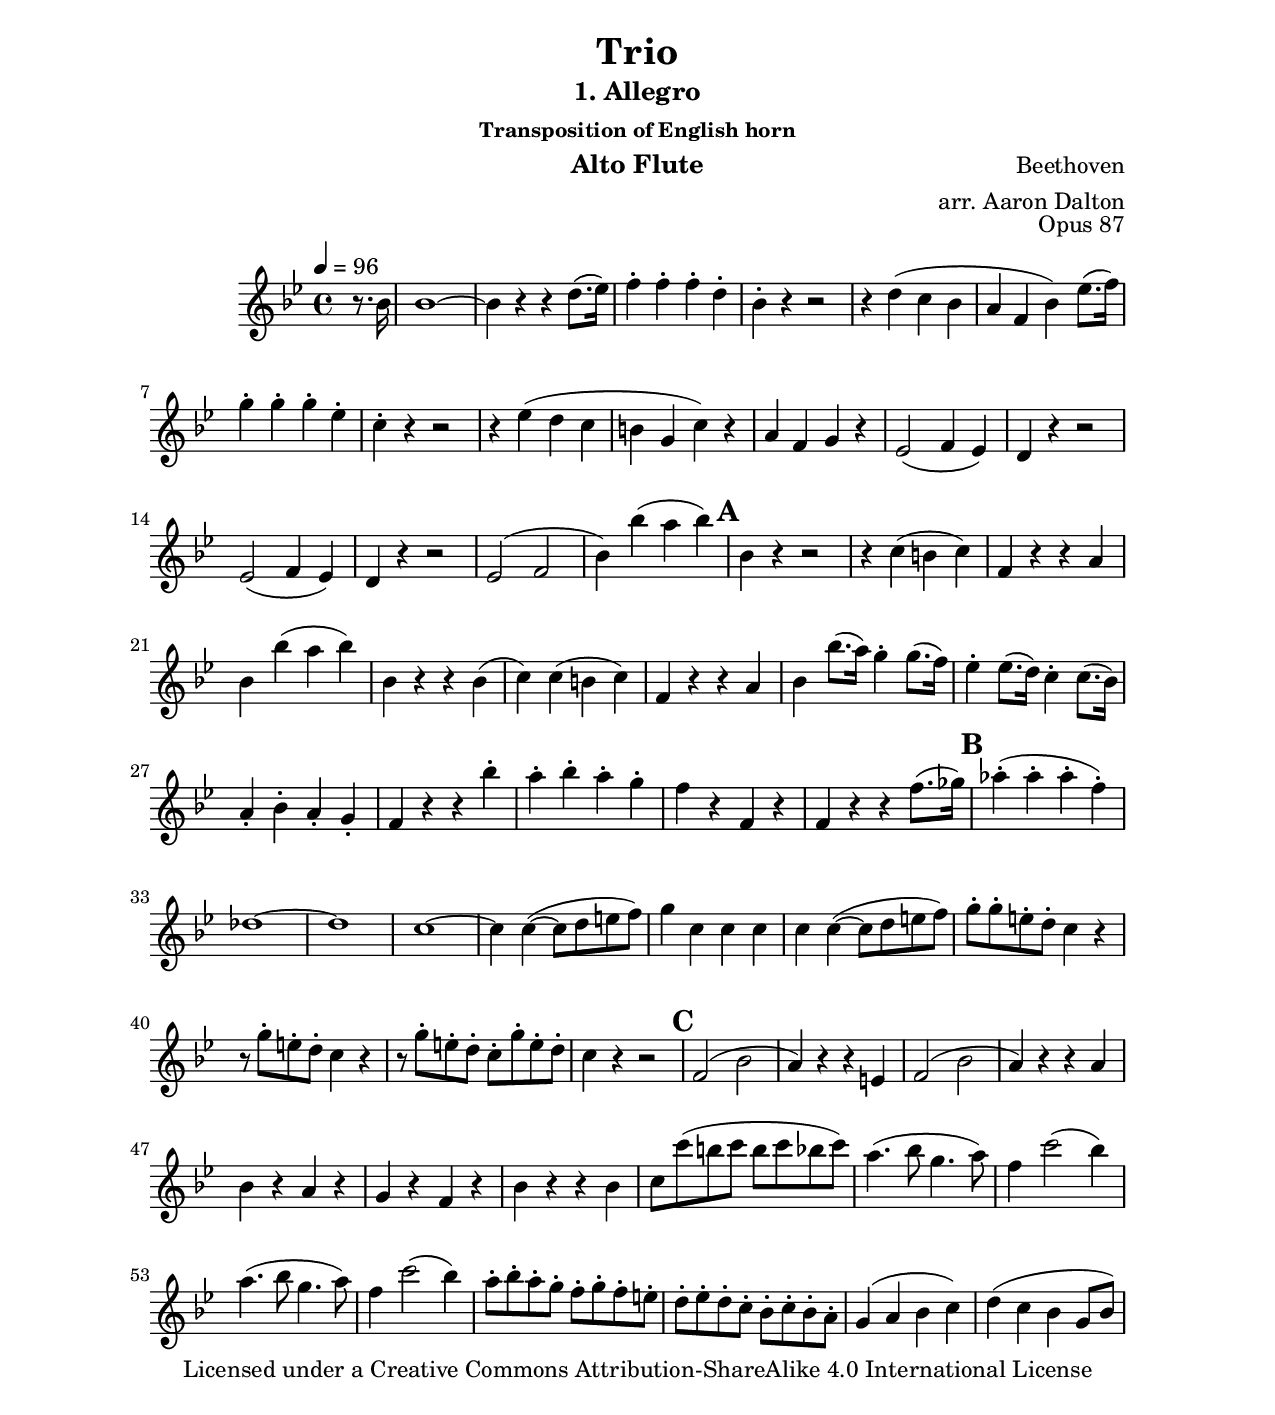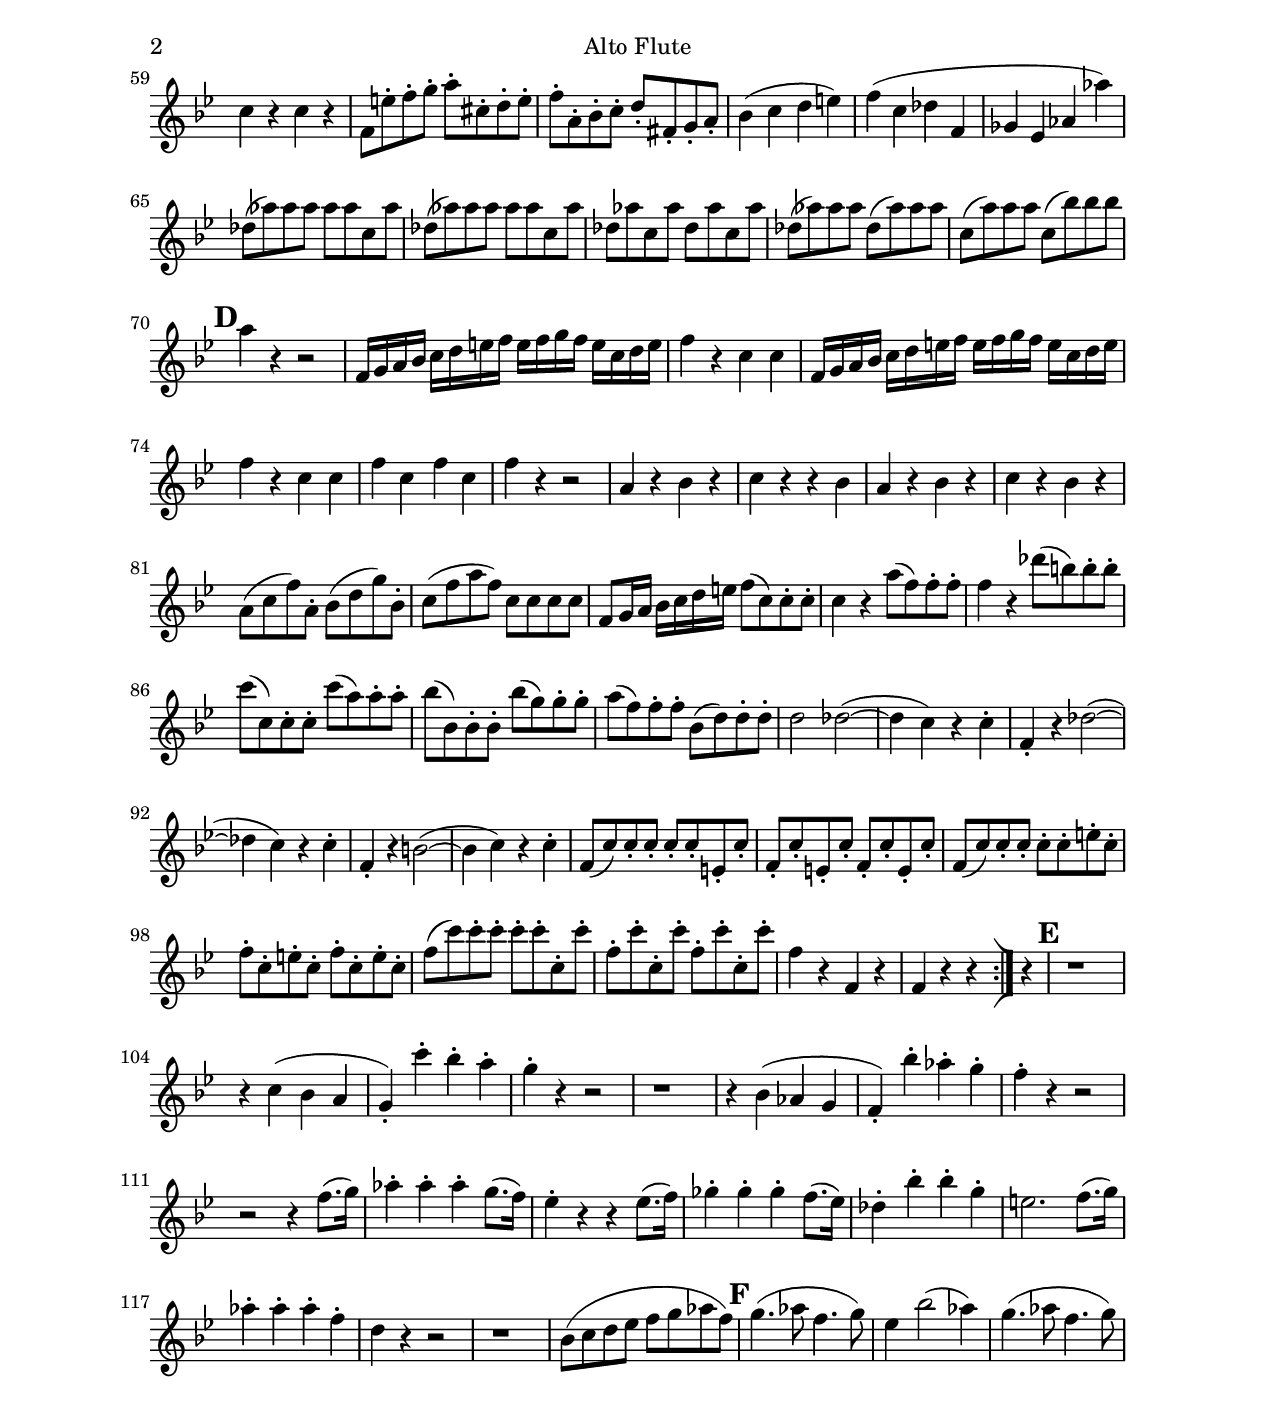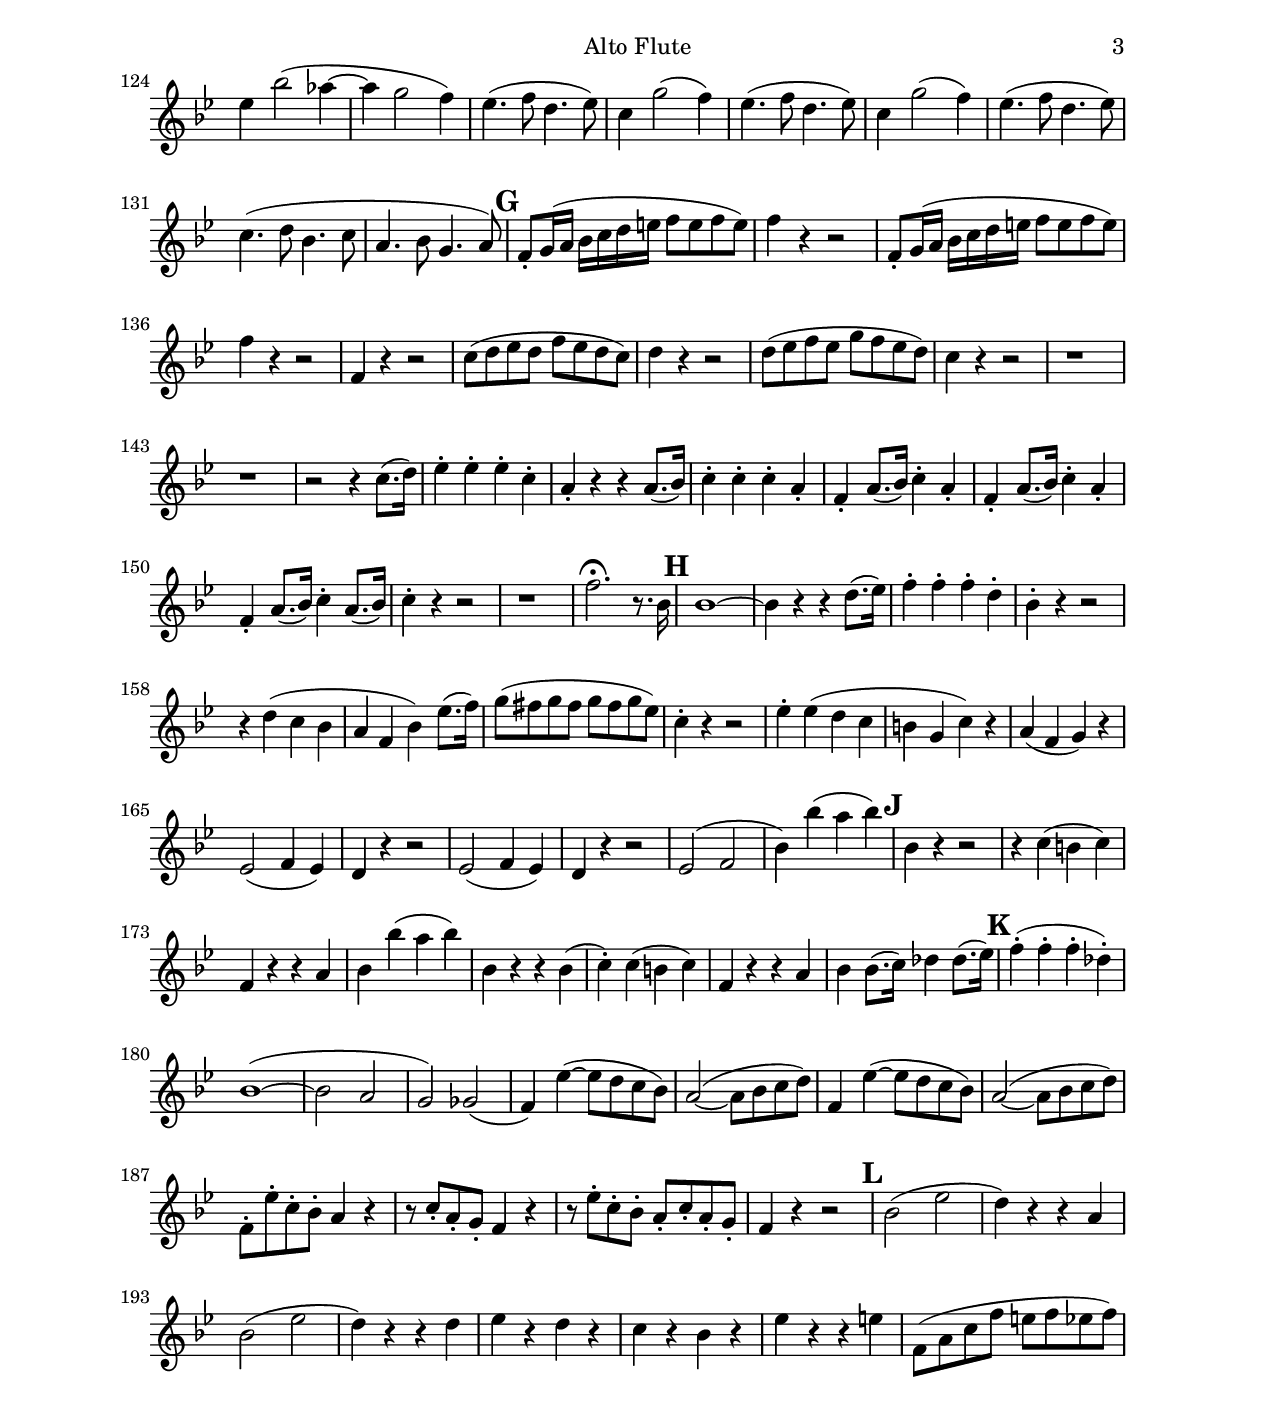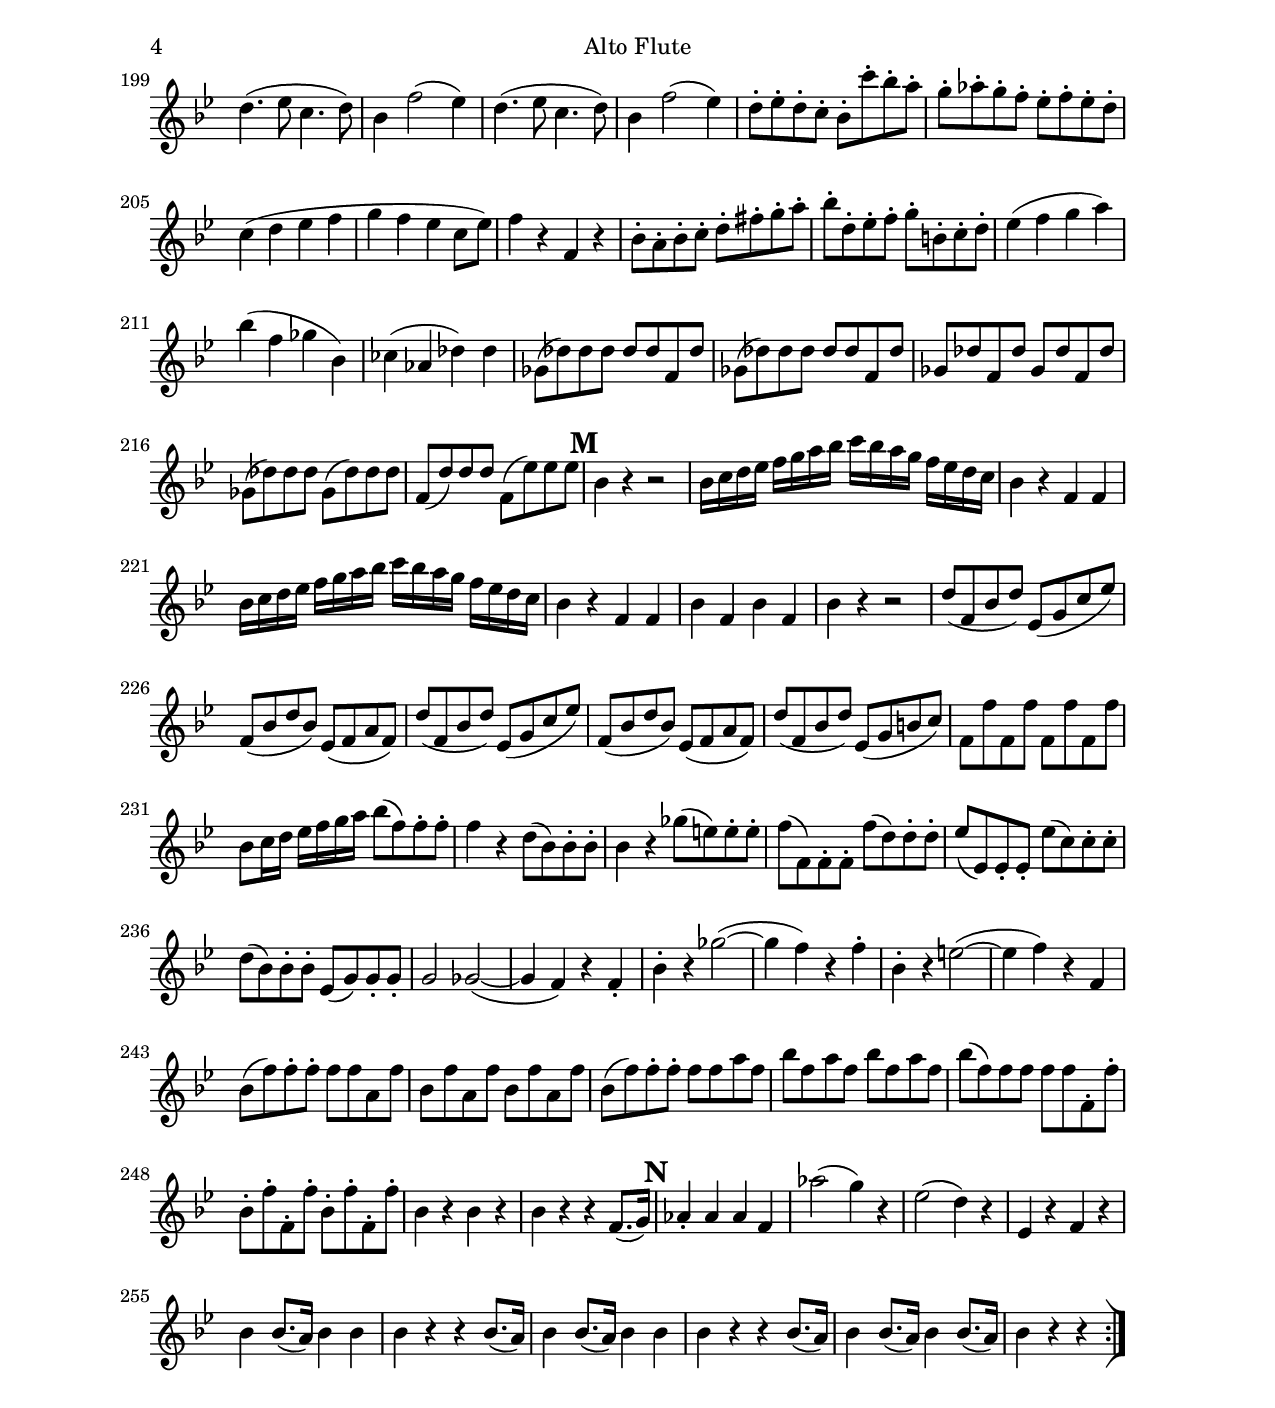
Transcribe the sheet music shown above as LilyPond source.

\version "2.20.0"

fourNotes = \relative c'' {
    \time 4/4
    \key g \major
    \tempo 4 = 96
    \clef "treble"

    \set Score.markFormatter = #format-mark-box-alphabet

    % Bars 1-6
    \partial 4 r8. g16 |
    g1~ |
    g4 r r b8.( c16) |
    d4-. d-. d-. b-. |
    g4-. r r2 |
    r4 b( a g |
    fis d g) c8.( d16) |

    % Bars 7-15
    e4-. e-. e-. c-. |
    a4-. r r2 |
    r4 c( b a |
    gis e a) r|
    fis d e r |
    c2( d4 c) |
    b4 r r2 |
    c2( d4 c) |
    b4 r r2 |

    % Bars 16-23
    c2( d |
    g4) g'( fis g) \mark \default | 
    g, r r2 |
    r4 a( gis a) |
    d, r r fis |
    g g'( fis g) |
    g, r r g( |
    a) a( gis a) |

    % Bars 24-30
    d,4 r r fis |
    g g'8.( fis16) e4-. e8.( d16) |
    c4-. c8.( b16) a4-. a8.( g16) |
    fis4-. g-. fis-. e-. |
    d4 r r g'-. |
    fis-. g-. fis-. e-. |
    d r d, r |

    % Bars 31-37
    d4 r r d'8.( ees16) \mark \default |
    f4-.( f-. f-. d-.) |
    bes1~ |
    bes1 |
    a1~ |
    a4 a4~( a8 b cis d) |
    e4 a, a a |

    % Bars 28-42
    a4 a4~( a8 b cis d) |
    e8-. e-. cis-. b-. a4 r |
    r8 e'-. cis-. b-. a4 r |
    r8 e'-. cis-. b-. a-. e'-. cis-. b-. |
    a4 r r2 \mark \default |

    % Bars 43-50
    d,2( g |
    fis4) r r cis |
    d2( g |
    fis4) r r fis |
    g r fis r | 
    e r d r |
    g r r g |
    a8 a'( gis a gis a g a) |

    % Bars 51-55
    fis4.( g8 e4. fis8) |
    d4 a'2( g4) |
    fis4.( g8 e4. fis8) |
    d4 a'2( g4) |
    fis8-. g-. fis-. e-. d-. e-. d-. cis-. |

    % Bars 56-60
    b8-. c-. b-. a-. g-. a-. g-. fis-. |
    e4( fis g a) |
    b4( a g e8 g) |
    a4 r a r |
    d,8 cis'-. d-. e-. fis-. ais,-. b-. cis-. |

    % Bars 61-65
    d8-. fis,-. g-. a-. b-. dis,-. e-. fis-. |
    g4( a b cis) |
    d4( a bes d, |
    ees c f f') |
    bes,8( f') f f f f a, f' |

    % Bars 66-69
    bes,8( f') f f f f a, f' |
    bes, f' a, f' bes, f' a, f' |
    bes,( f') f f bes,( f') f f |
    a,( fis') fis fis a,( g') g g \mark \default |

    % Bars 70-72
    fis4 r r2 |
    d,16 e fis g a b cis d cis d e d cis a b cis |
    d4 r a a |

    % Bars 73-76
    d,16 e fis g a b cis d cis d e d cis a b cis | 
    d4 r a a |
    d a d a |
    d r r2 |

    % Bars 77-82
    fis,4 r g r |
    a r r g |
    fis r g r |
    a r g r |
    fis8( a d) fis,-. g( b e) g,-. |
    a( d fis d) a a a a |

    % Bars 83-86
    d,8 e16 fis g a b cis d8( a) a-. a-. |
    a4 r fis'8( d) d-. d-. |
    d4 r bes'8( gis) gis-. gis-. |
    a( a,) a-. a-. a'( fis) fis-. fis-.|

    % Bars 87-91
    g8( g,) g-. g-. g'( e) e-. e-. |
    fis( d) d-. d-. g,( b) b-. b-. |
    b2 bes2~( |
    bes4 a) r a-. |
    d,-. r4 bes'2~( |

    % Bars 92-97
    bes4 a) r4 a-. |
    d,-. r gis2~( |
    gis4 a) r a-. |
    d,8( a') a-. a-. a-. a-. cis,-. a'-. |
    d,-. a'-. cis,-. a'-. d,-. a'-. cis,-. a'-. |
    d,( a') a-. a-. a-. a-. cis-. a-. |

    % Bars 98-102
    d8-. a-. cis-. a-. d-. a-. cis-. a-. |
    d( a') a-. a-. a-. a-. a,-. a'-. |
    d,-. a'-. a,-. a'-. d,-. a'-. a,-. a'-. |
    d,4 r d, r |
    d r r \bar ":|]"

    % Bars 102-110
    \partial 4 r4 | \mark \default 
    r1 | 
    r4 a'( g fis |
    e-.) a'-. g-. fis-. |
    e-. r4 r2 |
    r1 |
    r4 g,( f e |
    d-.) g'-. f-. e-. |
    d-. r r2 |

    % Bars 111-116
    r2 r4 d8.( e16) |
    f4-. f-. f-. e8.( d16) |
    c4-. r r c8.( d16) |
    ees4-. ees-. ees-. d8.( c16) |
    bes4-. g'-. g-. e-. |
    cis2. d8.( e16) |

    % Bars 117-123
    f4-. f-. f-. d-. |
    b4 r r2 |
    r1 |
    g8( a b c d e f d) | \mark \default 
    e4.( f8 d4. e8) |
    c4 g'2( f4) |
    e4.( f8 d4. e8) |

    % Bars 124-129
    c4 g'2( f4~ |
    f4 e2 d4) |
    c4.( d8 b4. c8) |
    a4 e'2( d4) |
    c4.( d8 b4. c8) |
    a4 e'2( d4) |

    % Bars 130-134
    c4.( d8 b4. c8) |
    a4.( b8 g4. a8 |
    fis4. g8 e4. fis8) | \mark \default 
    d8-. e16( fis g a b cis d8 cis d cis) |
    d4 r r2 |

    % Bars 135-140
    d,8-. e16( fis g a b cis d8 cis d cis) |
    d4 r r2 |
    d,4 r r2 |
    a'8( b c b d c b a) | 
    b4 r r2 |
    b8( c d c e d c b) |

    % Bars 141-148
    a4 r r2 |
    r1 | r1 |
    r2 r4 a8.( b16) |
    c4-. c-. c-. a-. |
    fis-. r r fis8.( g16) |
    a4-. a-. a-. fis-. |
    d-. fis8.( g16) a4-. fis-. |

    % Bars 149-155
    d4-. fis8.( g16) a4-. fis-. |
    d4-. fis8.( g16) a4-. fis8.( g16) |
    a4-. r r2 |
    r1 |
    d2.\fermata r8. g,16 | \mark \default 
    g1~ |
    g4 r r b8.( c16) |

    % Bars 156-162
    d4-. d-. d-. b-. |
    g-. r r2 |
    r4 b( a g |
    fis d g) c8.( d16) |
    e8( dis e dis e dis e c) |
    a4-. r r2 |
    c4-. c( b a |

    % Bars 163-171
    gis e a) r4 |
    fis( d e) r |
    c2( d4 c) |
    b4 r r2 |
    c2( d4 c) |
    b4 r r2 |
    c2( d |
    g4) g'(fis g) | \mark \default 
    g,4 r r2 |

    % Bars 172-178
    r4 a( gis a) |
    d,4 r r fis |
    g4 g'( fis g) |
    g, r r g( |
    a-.) a( gis a) |
    d,4 r r fis |
    g4 g8.( a16) bes4 bes8.( c16) | \mark \default 

    % Bars 179-185
    d4-.( d-. d-. bes-.) |
    g1~( |
    g2 fis |
    e) ees2( |
    d4) c'4~( c8 b a g) |
    fis2~( fis8 g a b) |
    d,4 c'4~( c8 b a g) |

    % Bars 186-192
    fis2~( fis8 g a b) |
    d,8-. c'-. a-. g-. fis4 r |
    r8 a-. fis-. e-. d4 r |
    r8 c'-. a-. g-. fis-. a-. fis-. e-. |
    d4 r r2 | \mark \default 
    g2( c |
    b4) r r fis |

    % Bars 193-199
    g2( c |
    b4) r r b |
    c r b r |
    a r g r |
    c r r cis |
    d,8( fis a d cis d c d) |
    b4.( c8 a4. b8) |

    % Bars 200-204
    g4 d'2( c4) |
    b4.( c8 a4. b8) |
    g4 d'2( c4) |
    b8-. c-. b-. a-. g-. a'-. g-. fis-. |
    e-. f-. e-. d-. c-. d-. c-. b-. |

    % Bars 205-209
    a4( b c d |
    e d c a8 c) |
    d4 r d, r |
    g8-. fis-. g-. a-. b-. dis-. e-. fis-. |
    g-. b,-. c-. d-. e-. gis,-. a-. b-. |

    % Bars 210-214
    c4( d e fis) |
    g( d ees g,) |
    aes( f bes) bes |
    ees,8( bes') bes bes bes bes d, bes' |
    ees,( bes') bes bes bes bes d, bes' |

    % Bars 215-218
    ees,8 bes' d, bes' ees, bes' d, bes' |
    ees,( bes') bes bes ees,( bes') bes bes |
    d,( b') b b d,( c') c c | \mark \default 
    g4 r r2 |

    % Bars 219-221
    g16 a b c d e fis g a g fis e d c b a |
    g4 r d d |
    g16 a b c d e fis g a g fis e d c b a |

    % Bars 222-227
    g4 r d d |
    g d g d |
    g r r2 |
    b8( d, g b) c,( e a c) |
    d,( g b g) c,( d fis d) |
    b'( d, g b) c,( e a c) |

    % Bars 228-231
    d,( g b g) c,( d fis d) |
    b'( d, g b) c,( e gis a) |
    d, d' d, d' d, d' d, d' |
    g,8 a16 b c d e fis g8( d) d-. d-. |

    % Bars 232-236
    d4 r b8( g) g-. g-. |
    g4 r ees'8( cis) cis-. cis-. |
    d( d,) d-. d-. d'( b) b-. b-. |
    c( c,) c-. c-. c'( a) a-. a-. |
    b( g) g-. g-. c,( e) e-. e-. |

    % Bars 237-242
    e2 ees2~( |
    ees4 d) r d-. |
    g-. r ees'2~( |
    ees4 d) r d-. |
    g,-. r cis2~( |
    cis4 d) r d, |

    % Bars 243-247
    g8( d') d-. d-. d d fis, d' |
    g, d' fis, d' g, d' fis, d' |
    g,( d') d-. d-. d d fis d |
    g d fis d g d fis d |
    g( d) d d d d d,-. d'-. |

    % Bars 248-253
    g,8-. d'-. d,-. d'-. g,-. d'-. d,-. d'-. |
    g,4 r g r |
    g r r d8.( e16) | \mark \default 
    f4-. f f d |
    f'2( e4) r |
    c2( b4) r |

    % Bars 254-END
    c,4 r d r | 
    g g8.( fis16) g4 g |
    g r r g8.( fis16) |
    g4 g8.( fis16) g4 g |
    g4 r r g8.( fis16) |
    g4 g8.( fis16) g4 g8.( fis16) |
    g4 r r \bar ":|]"
}


\paper {
  #(set-paper-size "letter")
  top-margin = 1\in
  bottom-margin = 1\in
  left-margin = 1\in
  right-margin = 1\in
}

\header {
    instrument = "Alto Flute"
    title = "Trio"
    subtitle = "1. Allegro"
    subsubtitle = "Transposition of English horn"
    opus = "Opus 87"
    composer = "Beethoven"
    arranger = "arr. Aaron Dalton"
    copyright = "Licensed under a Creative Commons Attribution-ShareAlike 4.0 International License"
}

\score
{
    %\new Staff \fourNotes
    \new Staff \transpose g bes \fourNotes
    \layout {
        #(layout-set-staff-size 20)
    }
    \midi {
        \tempo 2 = 78
    }
}


